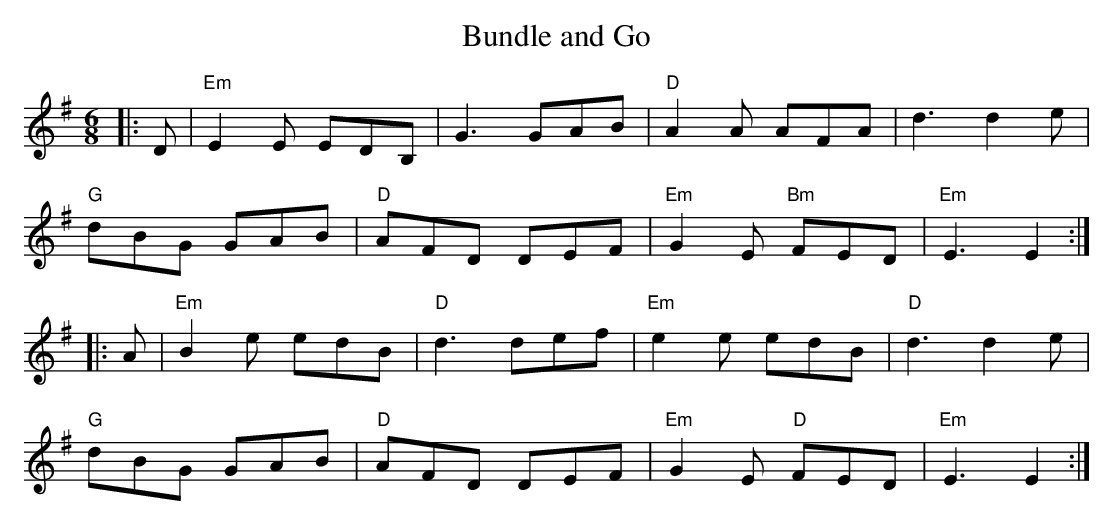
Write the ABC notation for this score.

X:1
T: Bundle and Go
M: 6/8
L: 1/8
K: Emin
|:D|"Em"E2E EDB,|G3 GAB|"D"A2A AFA|d3 d2e|
"G"dBG GAB|"D"AFD DEF|"Em"G2E "Bm"FED|"Em"E3 E2:|
|:A|"Em"B2e edB|"D"d3 def|"Em"e2e edB|"D"d3 d2e|
"G"dBG GAB|"D"AFD DEF|"Em"G2E "D"FED|"Em"E3 E2:|
